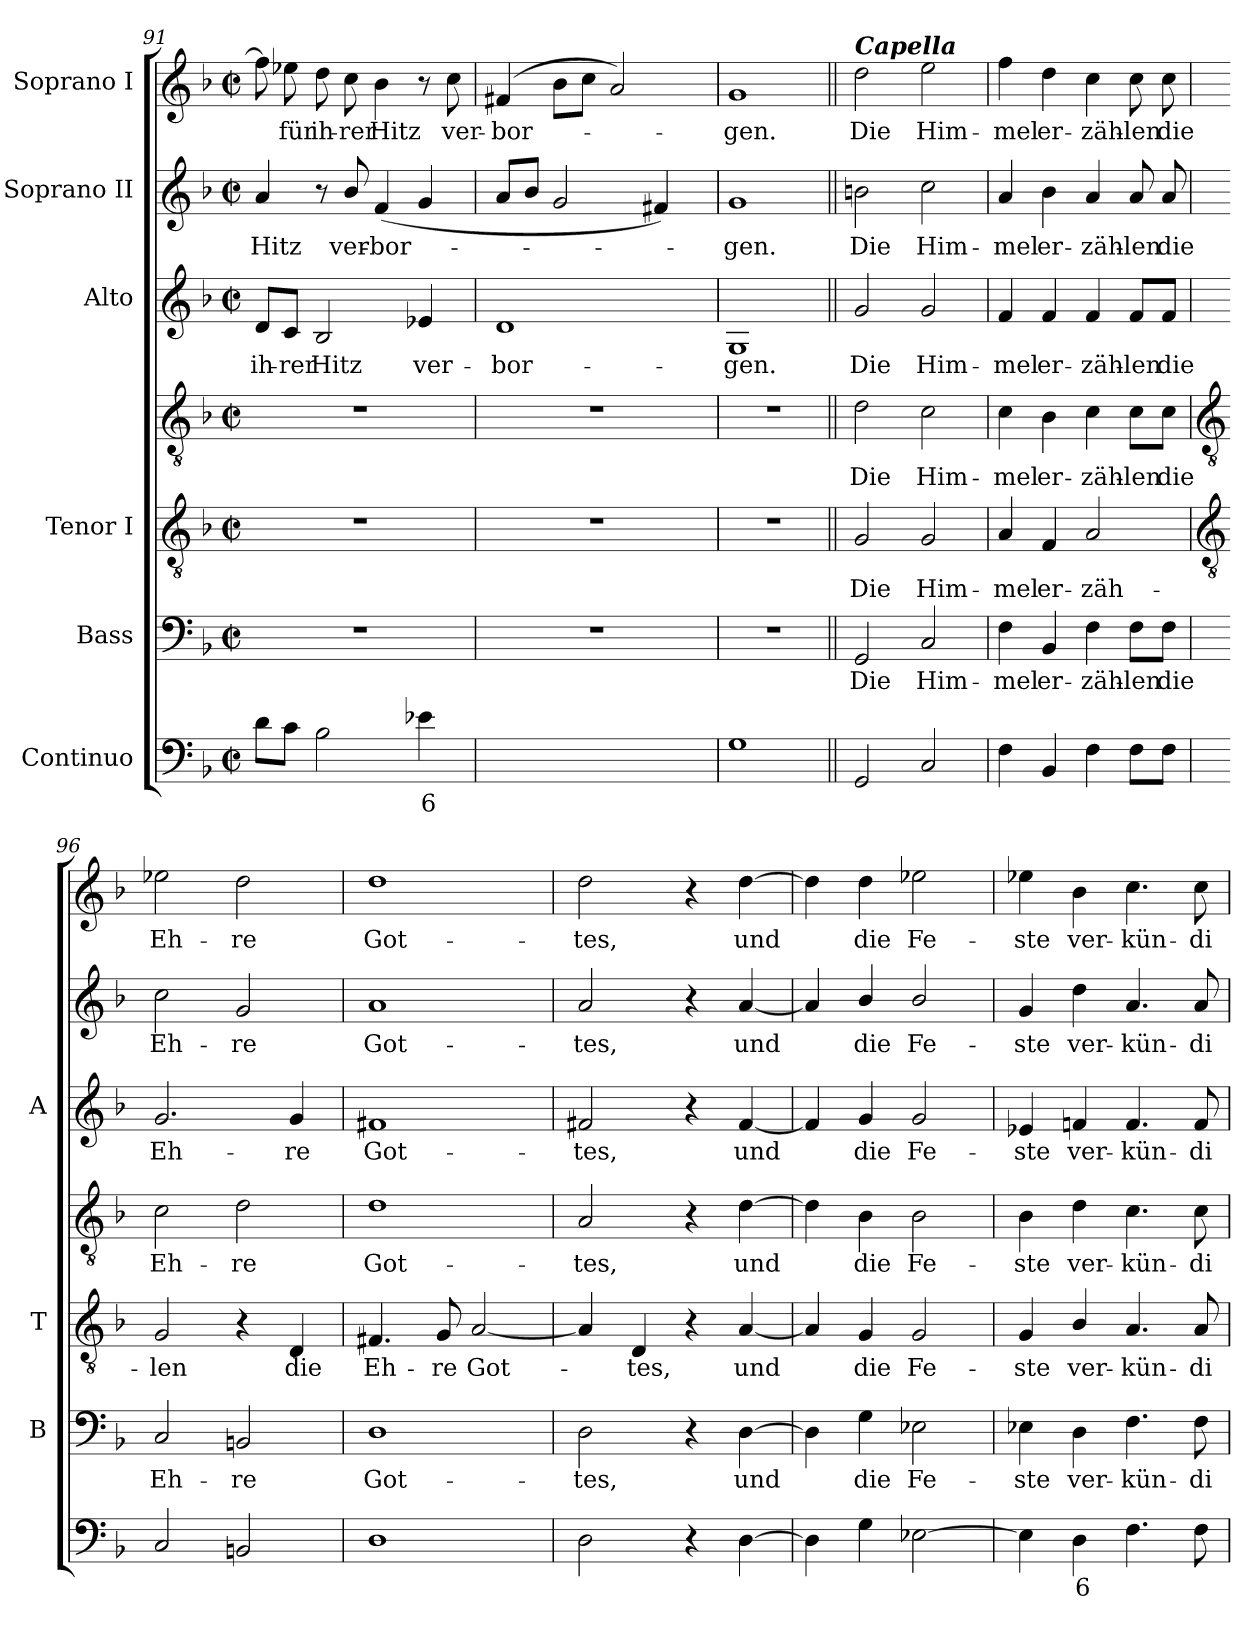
**kern	**text	**kern	**text	**kern	**text	**kern	**text	**kern	**text	**kern	**text	**kern	**text
*part6	*part6	*part5	*part5	*part4	*part4	*part4	*part4	*part3	*part3	*part2	*part2	*part1	*part1
*staff7	*staff7	*staff6	*staff6	*staff5	*staff5	*staff4	*staff4	*staff3	*staff3	*staff2	*staff2	*staff1	*staff1
*I"Continuo	*	*I"Bass	*	*I"Tenor I	*	*	*	*I"Alto	*	*I"Soprano II	*	*I"Soprano I	*
*	*	*I'B	*	*I'T	*	*	*	*I'A	*	*	*	*	*
*clefF4	*	*clefF4	*	*clefGv2	*	*clefGv2	*	*clefG2	*	*clefG2	*	*clefG2	*
*k[b-]	*	*k[b-]	*	*k[b-]	*	*k[b-]	*	*k[b-]	*	*k[b-]	*	*k[b-]	*
*F:	*	*F:	*	*F:	*	*F:	*	*F:	*	*F:	*	*F:	*
*M2/2	*	*M2/2	*	*M2/2	*	*M2/2	*	*M2/2	*	*M2/2	*	*M2/2	*
*met(c|)	*	*met(c|)	*	*met(c|)	*	*met(c|)	*	*met(c|)	*	*met(c|)	*	*met(c|)	*
=91	=91	=91	=91	=91	=91	=91	=91	=91	=91	=91	=91	=91	=91
!	!	!	!	!	!	!	!	!	!LO:LY:b	!	!LO:LY:b	!	!
8dL	.	1r	.	1r	.	1r	.	8d/L	ih-	4a	Hitz	8ff]	.
!	!	!	!	!	!	!	!	!	!LO:LY:b	!	!	!	!LO:LY:b
8cJ	.	.	.	.	.	.	.	8c/J	-rer	.	.	8ee-X	für
!	!	!	!	!	!	!	!	!	!LO:LY:b	!	!	!	!LO:LY:b
2B-	.	.	.	.	.	.	.	2B-	Hitz	8r	.	8dd	ih-
!	!	!	!	!	!	!	!	!	!	!	!LO:LY:b	!	!LO:LY:b
.	.	.	.	.	.	.	.	.	.	8b-/	ver-	8cc	-rer
!	!	!	!	!	!	!	!	!	!	!	!LO:LY:b	!	!LO:LY:b
.	.	.	.	.	.	.	.	.	.	(<4f	-bor-	4b-	Hitz
!	!LO:LY:b	!	!	!	!	!	!	!	!LO:LY:b	!	!	!	!
4e-X	6	.	.	.	.	.	.	4e-X	ver-	4g	.	8r	.
!	!	!	!	!	!	!	!	!	!	!	!	!	!LO:LY:b
.	.	.	.	.	.	.	.	.	.	.	.	8cc	ver-
=92	=92	=92	=92	=92	=92	=92	=92	=92	=92	=92	=92	=92	=92
!	!LO:LY:b	!	!	!	!	!	!	!	!LO:LY:b	!	!	!	!LO:LY:b
[4dyy	3	1r	.	1r	.	1r	.	1d	-bor-	8aL	.	(>4f#X	-bor-
.	.	.	.	.	.	.	.	.	.	8b-J	.	.	.
!	!LO:LY:b	!	!	!	!	!	!	!	!	!	!	!	!
4dyy_	4	.	.	.	.	.	.	.	.	2g	.	8b-L	.
.	.	.	.	.	.	.	.	.	.	.	.	8ccJ	.
4dyy_	.	.	.	.	.	.	.	.	.	.	.	2a)	.
!	!LO:LY:b	!	!	!	!	!	!	!	!	!	!	!	!
4dyy]	3	.	.	.	.	.	.	.	.	4f#X)	.	.	.
=93	=93	=93	=93	=93	=93	=93	=93	=93	=93	=93	=93	=93	=93
!	!	!	!	!	!	!	!	!	!LO:LY:b	!	!LO:LY:b	!	!LO:LY:b
1G	.	1r	.	1r	.	1r	.	1G	-gen.	1g	gen.	1g	gen.
=94||	=94||	=94||	=94||	=94||	=94||	=94||	=94||	=94||	=94||	=94||	=94||	=94||	=94||
!	!	!	!	!	!	!	!	!	!	!	!	!LO:TX:a:Bi:t=Capella	!
!	!	!	!LO:LY:b	!	!LO:LY:b	!	!LO:LY:b	!	!LO:LY:b	!	!LO:LY:b	!	!LO:LY:b
2GG	.	2GG	Die	2G	-Die	2d	Die	2g	Die	2bn	Die	2dd	Die
!	!	!	!LO:LY:b	!	!LO:LY:b	!	!LO:LY:b	!	!LO:LY:b	!	!LO:LY:b	!	!LO:LY:b
2C	.	2C	Him-	2G	Him-	2c	Him-	2g	Him-	2cc	Him-	2ee	Him-
=95	=95	=95	=95	=95	=95	=95	=95	=95	=95	=95	=95	=95	=95
!	!	!	!LO:LY:b	!	!LO:LY:b	!	!LO:LY:b	!	!LO:LY:b	!	!LO:LY:b	!	!LO:LY:b
4F	.	4F	-mel	4A	mel	4c	-mel	4f	-mel	4a	-mel	4ff	-mel
!	!	!	!LO:LY:b	!	!LO:LY:b	!	!LO:LY:b	!	!LO:LY:b	!	!LO:LY:b	!	!LO:LY:b
4BB-	.	4BB-	er-	4F	er-	4B-	er-	4f	er-	4b-	er-	4dd	er-
!	!	!	!LO:LY:b	!	!LO:LY:b	!	!LO:LY:b	!	!LO:LY:b	!	!LO:LY:b	!	!LO:LY:b
4F	.	4F	-zäh-	2A	-zäh-	4c	-zäh-	4f	-zäh-	4a	-zäh-	4cc	-zäh-
!	!	!	!LO:LY:b	!	!	!	!LO:LY:b	!	!LO:LY:b	!	!LO:LY:b	!	!LO:LY:b
8FL	.	8F\L	-len	.	.	8c\L	-len	8f/L	-len	8a	-len	8cc	-len
!	!	!	!LO:LY:b	!	!	!	!LO:LY:b	!	!LO:LY:b	!	!LO:LY:b	!	!LO:LY:b
8FJ	.	8F\J	die	.	.	8c\J	die	8f/J	die	8a	die	8cc	die
!!LO:LB:g=z
=96	=96	=96	=96	=96	=96	=96	=96	=96	=96	=96	=96	=96	=96
*	*	*	*	*clefGv2	*	*clefGv2	*	*	*	*	*	*	*
!	!	!	!LO:LY:b	!	!LO:LY:b	!	!LO:LY:b	!	!LO:LY:b	!	!LO:LY:b	!	!LO:LY:b
2C	.	2C	Eh-	2G	len	2c	-Eh-	2.g	Eh-	2cc	Eh-	2ee-X	Eh-
!	!	!	!LO:LY:b	!	!	!	!LO:LY:b	!	!	!	!LO:LY:b	!	!LO:LY:b
2BBn	.	2BBn	-re	4r	.	2d	-re	.	.	2g	-re	2dd	-re
!	!	!	!	!	!LO:LY:b	!	!	!	!LO:LY:b	!	!	!	!
.	.	.	.	4D	die	.	.	4g	-re	.	.	.	.
=97	=97	=97	=97	=97	=97	=97	=97	=97	=97	=97	=97	=97	=97
!	!	!	!LO:LY:b	!	!LO:LY:b	!	!LO:LY:b	!	!LO:LY:b	!	!LO:LY:b	!	!LO:LY:b
1D	.	1D	Got-	4.F#X	-Eh-	1d	Got-	1f#X	Got-	1a	Got-	1dd	Got-
!	!	!	!	!	!LO:LY:b	!	!	!	!	!	!	!	!
.	.	.	.	8G	-re	.	.	.	.	.	.	.	.
!	!	!	!	!	!LO:LY:b	!	!	!	!	!	!	!	!
.	.	.	.	[2A	Got-	.	.	.	.	.	.	.	.
=98	=98	=98	=98	=98	=98	=98	=98	=98	=98	=98	=98	=98	=98
!	!	!	!LO:LY:b	!	!	!	!LO:LY:b	!	!LO:LY:b	!	!LO:LY:b	!	!LO:LY:b
2D	.	2D	-tes,	4A]	.	2A	tes,	2f#X	-tes,	2a	-tes,	2dd	-tes,
!	!	!	!	!	!LO:LY:b	!	!	!	!	!	!	!	!
.	.	.	.	4D	tes,	.	.	.	.	.	.	.	.
4r	.	4r	.	4r	.	4r	.	4r	.	4r	.	4r	.
!	!	!	!LO:LY:b	!	!LO:LY:b	!	!LO:LY:b	!	!LO:LY:b	!	!LO:LY:b	!	!LO:LY:b
[4D	.	[4D	und	[4A	und	[4d	und	[4f#	und	[4a	und	[4dd	und
=99	=99	=99	=99	=99	=99	=99	=99	=99	=99	=99	=99	=99	=99
4D]	.	4D]	.	4A]	.	4d]	.	4f#]	.	4a]	.	4dd]	.
!	!	!	!LO:LY:b	!	!LO:LY:b	!	!LO:LY:b	!	!LO:LY:b	!	!LO:LY:b	!	!LO:LY:b
4G	.	4G	die	4G	-die	4B-	die	4g	die	4b-/	die	4dd	die
!	!	!	!LO:LY:b	!	!LO:LY:b	!	!LO:LY:b	!	!LO:LY:b	!	!LO:LY:b	!	!LO:LY:b
[2E-X	.	2E-X	Fe-	2G	Fe-	2B-	Fe-	2g	Fe-	2b-/	Fe-	2ee-X	Fe-
=100	=100	=100	=100	=100	=100	=100	=100	=100	=100	=100	=100	=100	=100
!	!	!	!LO:LY:b	!	!LO:LY:b	!	!LO:LY:b	!	!LO:LY:b	!	!LO:LY:b	!	!LO:LY:b
4E-]	.	4E-X	-ste	4G	-ste	4B-	-ste	4e-X	-ste	4g	-ste	4ee-X	-ste
!	!LO:LY:b	!	!LO:LY:b	!	!LO:LY:b	!	!LO:LY:b	!	!LO:LY:b	!	!LO:LY:b	!	!LO:LY:b
4D	6	4D	ver-	4B-/	ver-	4d	ver-	4fn	ver-	4dd	ver-	4b-	ver-
!	!	!	!LO:LY:b	!	!LO:LY:b	!	!LO:LY:b	!	!LO:LY:b	!	!LO:LY:b	!	!LO:LY:b
4.F	.	4.F	-kün-	4.A	-kün-	4.c	-kün-	4.f	-kün-	4.a	-kün-	4.cc	-kün-
!	!	!	!LO:LY:b	!	!LO:LY:b	!	!LO:LY:b	!	!LO:LY:b	!	!LO:LY:b	!	!LO:LY:b
8F	.	8F	-di-	8A	-di-	8c	-di-	8f	-di-	8a	-di-	8cc	-di-
=	=	=	=	=	=	=	=	=	=	=	=	=	=
*-	*-	*-	*-	*-	*-	*-	*-	*-	*-	*-	*-	*-	*-
